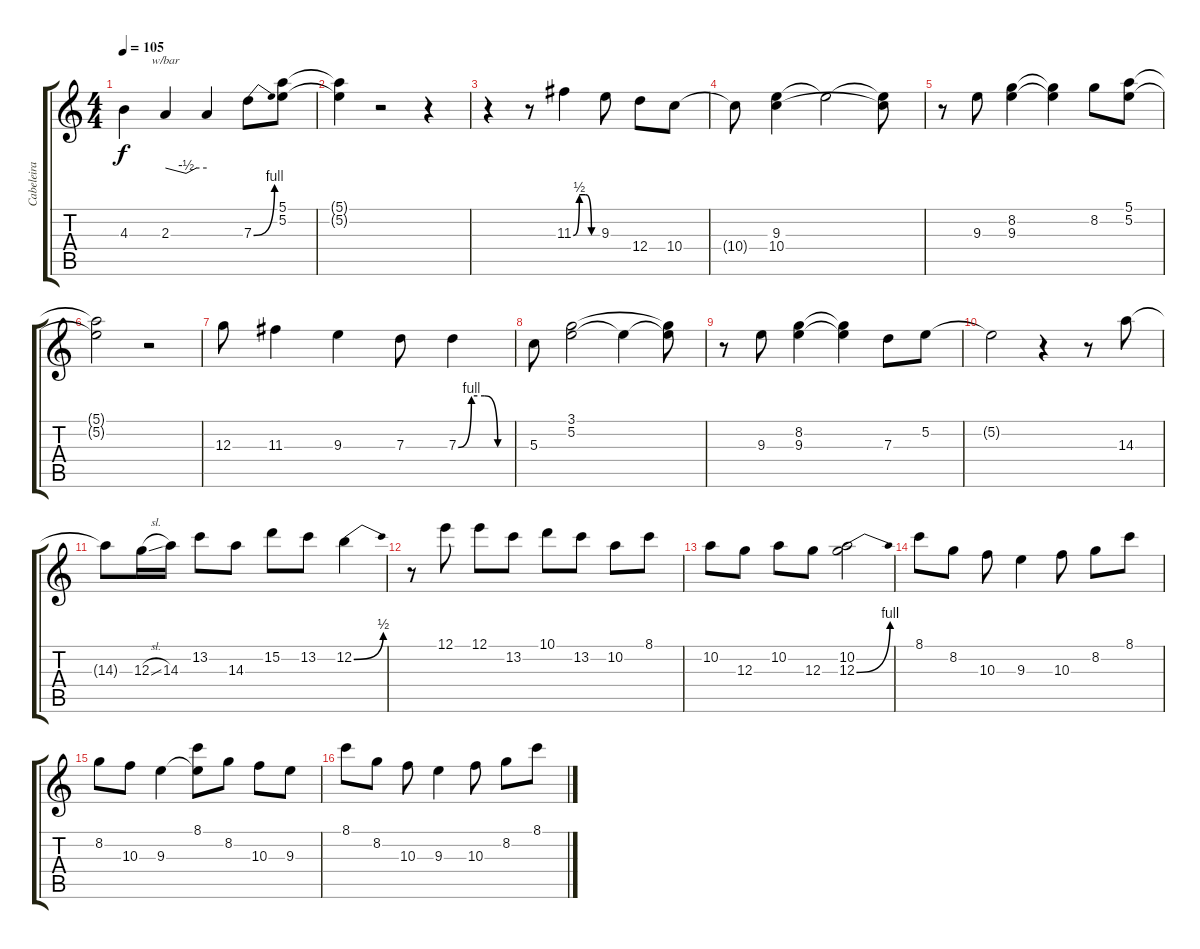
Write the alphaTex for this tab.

\track ("Cabeleira" "Cabeleira") {instrument overdrivenguitar}
\staff {score tabs}
\tuning (E4 B3 G3 D3 A2 E2) {hide}
\ts (4 4)
\tempo 105
\clef g2
\ks c
4.3{t}.4{dy f} 2.3.4{tbe (custom default 0 0 30 -2 45 0 60 0)} 2.3{t}.4 7.3{be (bend 0 0 60 4)}.8 (5.1 5.2).8 |
(5.1{t} 5.2{t}).4 r.2 r.4 |
r.4{instrument electricguitarjazz} r.8 11.3{be (custom 0 0 15 2 30 2 45 0 60 0)}.4 9.3.8 12.4.8 10.4.8 |
10.4{t}.8 (9.3 10.4).4 9.3{t}.2 (9.3{t} 10.4{t}).8 |
r.8 9.3.8 (8.2 9.3).4 (8.2{t} 9.3{t}).4 8.2.8 (5.1 5.2).8 |
(5.1{t} 5.2{t}).2 r.2 |
12.3.8 11.3.4 9.3.4 7.3.8 7.3{be (custom 0 0 15 4 30 4 45 0 60 0)}.4 |
5.3.8 (3.1 5.2).2 5.2{t}.4 (3.1{t} 5.2{t}).8 |
r.8 9.3.8 (8.2 9.3).4 (8.2{t} 9.3{t}).4 7.3.8 5.2.8 |
5.2{t}.2 r.4 r.8 14.3.8 |
14.3{t}.8 12.3{sl}.16 14.3.16 13.2.8 14.3.8 15.2.8 13.2.8 12.2{be (bend 0 0 60 2)}.4 |
r.8 12.1.8 12.1.8 13.2.8 10.1.8 13.2.8 10.2.8 8.1.8 |
10.2.8 12.3.8 10.2.8 12.3.8 (10.2 12.3{be (bend 0 0 60 4)}).2 |
8.1.8 8.2.8 10.3.8 9.3.4 10.3.8 8.2.8 8.1.8 |
8.2.8 10.3.8 9.3.4 (8.1 9.3{t}).8 8.2.8 10.3.8 9.3.8 |
8.1.8 8.2.8 10.3.8 9.3.4 10.3.8 8.2.8 8.1.8
